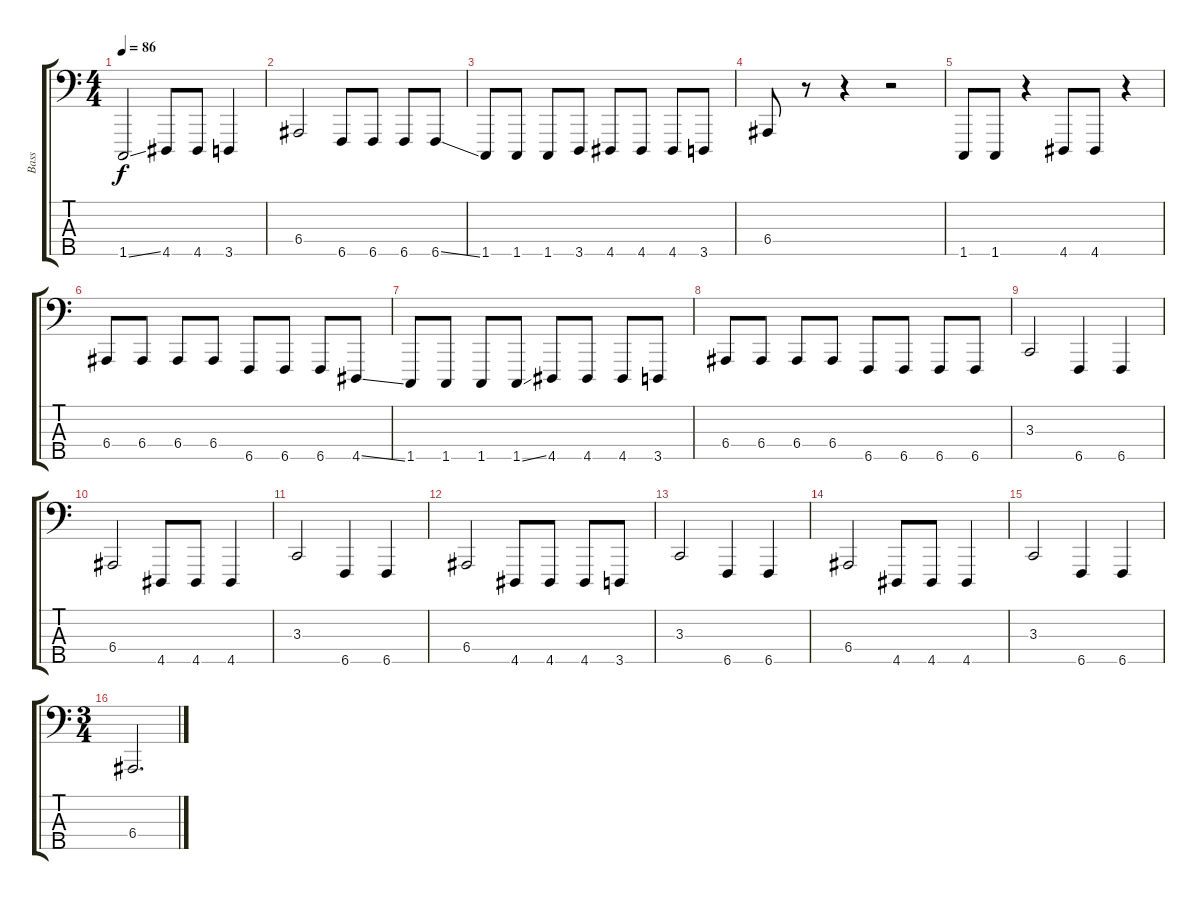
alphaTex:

\track ("Bass" "Bass") {instrument brightacousticpiano}
\staff {score tabs}
\tuning (G2 D2 A1 E1 B0) {hide}
\ts (4 4)
\tempo 86
\clef f4
\ks c
1.5{ss}.2{dy f} 4.5.8 4.5.8 3.5.4 |
6.4.2 6.5.8 6.5.8 6.5.8 6.5{ss}.8 |
1.5.8 1.5.8 1.5.8 3.5.8 4.5.8 4.5.8 4.5.8 3.5.8 |
6.4.8 r.8 r.4 r.2 |
1.5.8 1.5.8 r.4 4.5.8 4.5.8 r.4 |
6.4.8 6.4.8 6.4.8 6.4.8 6.5.8 6.5.8 6.5.8 4.5{ss}.8 |
1.5.8 1.5.8 1.5.8 1.5{ss}.8 4.5.8 4.5.8 4.5.8 3.5.8 |
6.4.8 6.4.8 6.4.8 6.4.8 6.5.8 6.5.8 6.5.8 6.5.8 |
3.3.2 6.5.4 6.5.4 |
6.4.2 4.5.8 4.5.8 4.5.4 |
3.3.2 6.5.4 6.5.4 |
6.4.2 4.5.8 4.5.8 4.5.8 3.5.8 |
3.3.2 6.5.4 6.5.4 |
6.4.2 4.5.8 4.5.8 4.5.4 |
3.3.2 6.5.4 6.5.4 |
\ts (3 4)
6.4.2{d}
